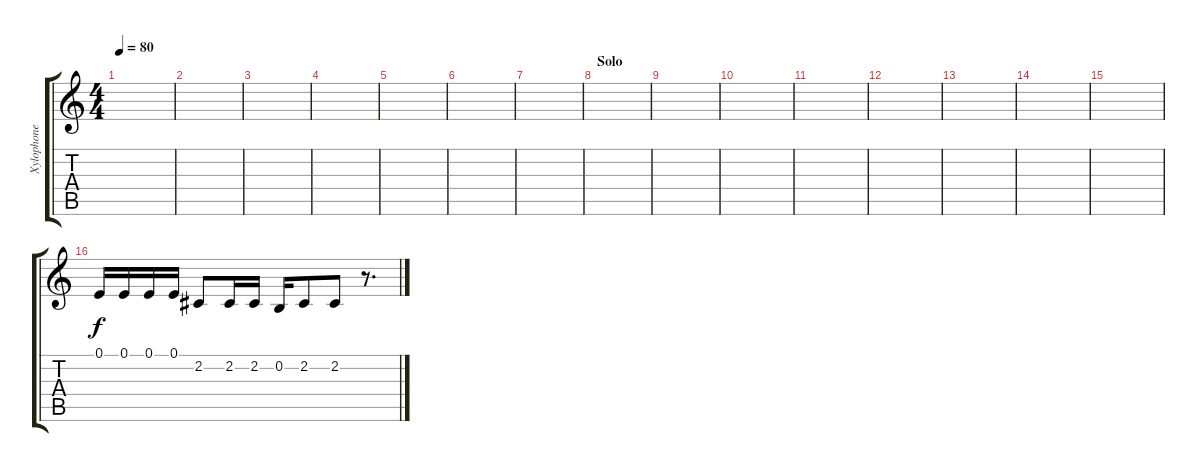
\track ("Xylophone" "Xylophone") {instrument vibraphone}
\staff {score tabs}
\tuning (E4 B3 G3 D3 A2 E2) {hide}
\ts (4 4)
\tempo 80
\clef g2
\ks c
|
|
|
|
|
|
|
\section ("" "Solo")
|
|
|
|
|
|
|
|
0.1.16{volume 11} 0.1.16 0.1.16 0.1.16 2.2.8 2.2.16 2.2.16 0.2.16 2.2.8 2.2.8 r.8{d}
